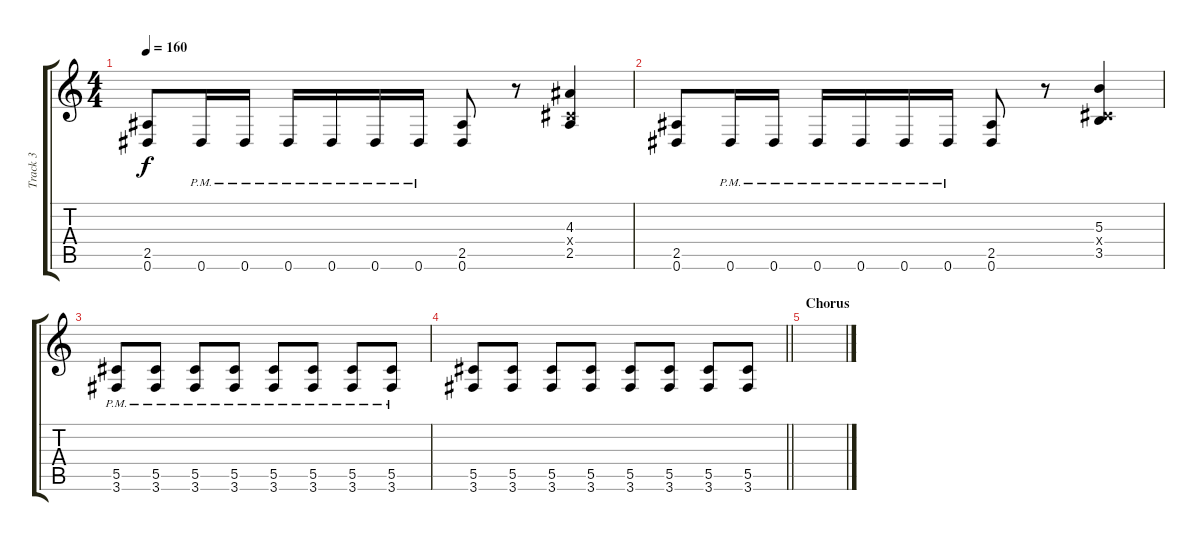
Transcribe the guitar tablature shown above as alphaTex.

\track ("Track 3" "Track 3") {instrument distortionguitar}
\staff {score tabs}
\tuning (Eb4 Bb3 Gb3 Db3 Ab2 Eb2) {hide}
\ts (4 4)
\tempo 160
\clef g2
\ks c
(2.5 0.6).8{dy f} 0.6{pm}.16 0.6{pm}.16 0.6{pm}.16 0.6{pm}.16 0.6{pm}.16 0.6{pm}.16 (2.5 0.6).8 r.8 (4.3 0.4{x} 2.5).4 |
(2.5 0.6).8 0.6{pm}.16 0.6{pm}.16 0.6{pm}.16 0.6{pm}.16 0.6{pm}.16 0.6{pm}.16 (2.5 0.6).8 r.8 (5.3 0.4{x} 3.5).4 |
(5.5{pm} 3.6{pm}).8 (5.5{pm} 3.6{pm}).8 (5.5{pm} 3.6{pm}).8 (5.5{pm} 3.6{pm}).8 (5.5{pm} 3.6{pm}).8 (5.5{pm} 3.6{pm}).8 (5.5{pm} 3.6{pm}).8 (5.5{pm} 3.6{pm}).8 |
\barLineRight lightlight
(5.5 3.6).8 (5.5 3.6).8 (5.5 3.6).8 (5.5 3.6).8 (5.5 3.6).8 (5.5 3.6).8 (5.5 3.6).8 (5.5 3.6).8 |
\section ("" "Chorus")
